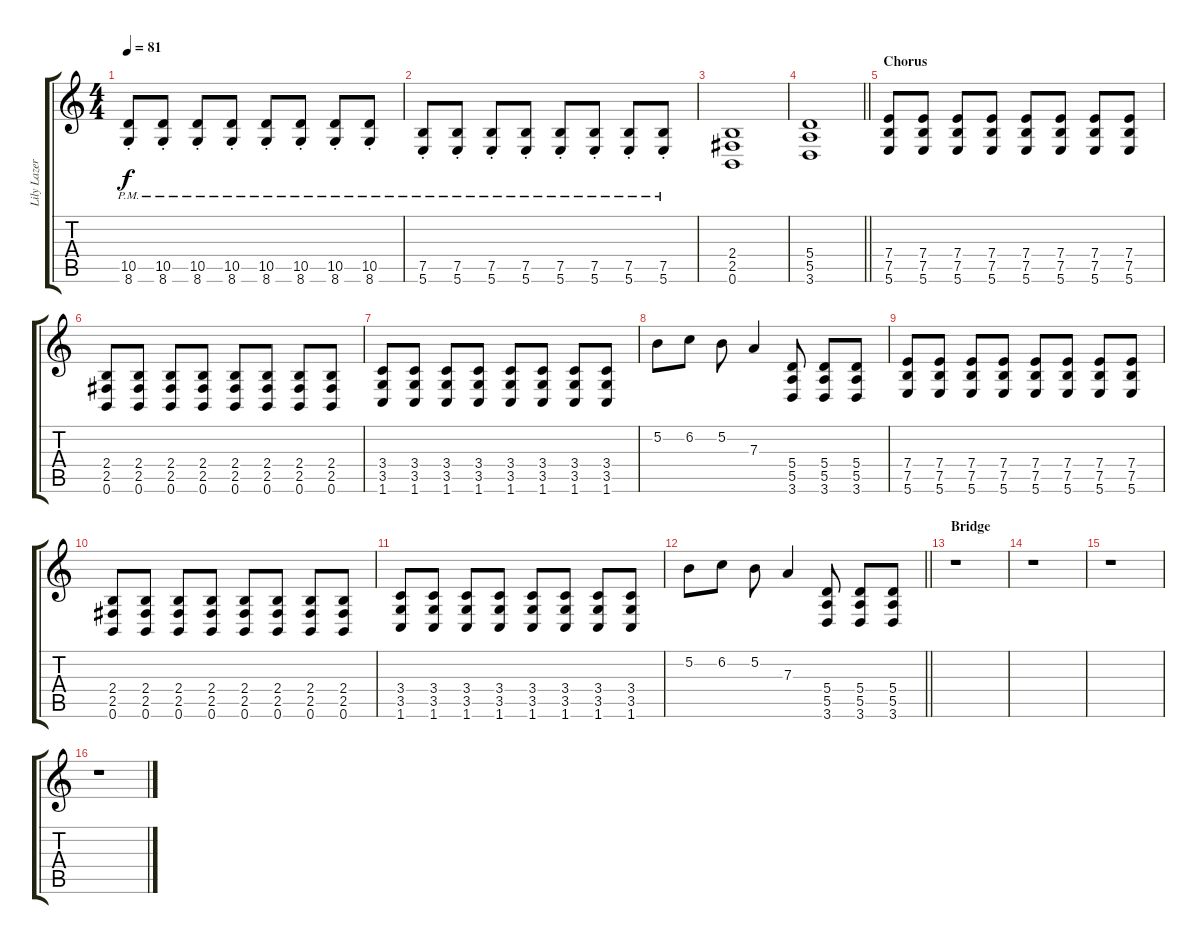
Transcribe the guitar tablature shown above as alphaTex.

\track ("Lily Lazer (Guitar)" "Lily Lazer") {instrument distortionguitar}
\staff {score tabs}
\tuning (B3 Gb3 D3 A2 E2 B1) {hide}
\ts (4 4)
\tempo 81
\clef g2
\ks c
(10.5{pm st} 8.6{pm st}).8{dy f} (10.5{pm st} 8.6{pm st}).8 (10.5{pm st} 8.6{pm st}).8 (10.5{pm st} 8.6{pm st}).8 (10.5{pm st} 8.6{pm st}).8 (10.5{pm st} 8.6{pm st}).8 (10.5{pm st} 8.6{pm st}).8 (10.5{pm st} 8.6{pm st}).8 |
(7.5{pm st} 5.6{pm st}).8 (7.5{pm st} 5.6{pm st}).8 (7.5{pm st} 5.6{pm st}).8 (7.5{pm st} 5.6{pm st}).8 (7.5{pm st} 5.6{pm st}).8 (7.5{pm st} 5.6{pm st}).8 (7.5{pm st} 5.6{pm st}).8 (7.5{pm st} 5.6{pm st}).8 |
(2.4 2.5 0.6).1 |
\barLineRight lightlight
(5.4 5.5 3.6).1 |
\section ("" "Chorus")
(7.4 7.5 5.6).8 (7.4 7.5 5.6).8 (7.4 7.5 5.6).8 (7.4 7.5 5.6).8 (7.4 7.5 5.6).8 (7.4 7.5 5.6).8 (7.4 7.5 5.6).8 (7.4 7.5 5.6).8 |
(2.4 2.5 0.6).8 (2.4 2.5 0.6).8 (2.4 2.5 0.6).8 (2.4 2.5 0.6).8 (2.4 2.5 0.6).8 (2.4 2.5 0.6).8 (2.4 2.5 0.6).8 (2.4 2.5 0.6).8 |
(3.4 3.5 1.6).8 (3.4 3.5 1.6).8 (3.4 3.5 1.6).8 (3.4 3.5 1.6).8 (3.4 3.5 1.6).8 (3.4 3.5 1.6).8 (3.4 3.5 1.6).8 (3.4 3.5 1.6).8 |
5.2.8 6.2.8 5.2.8 7.3.4 (5.4 5.5 3.6).8 (5.4 5.5 3.6).8 (5.4 5.5 3.6).8 |
(7.4 7.5 5.6).8 (7.4 7.5 5.6).8 (7.4 7.5 5.6).8 (7.4 7.5 5.6).8 (7.4 7.5 5.6).8 (7.4 7.5 5.6).8 (7.4 7.5 5.6).8 (7.4 7.5 5.6).8 |
(2.4 2.5 0.6).8 (2.4 2.5 0.6).8 (2.4 2.5 0.6).8 (2.4 2.5 0.6).8 (2.4 2.5 0.6).8 (2.4 2.5 0.6).8 (2.4 2.5 0.6).8 (2.4 2.5 0.6).8 |
(3.4 3.5 1.6).8 (3.4 3.5 1.6).8 (3.4 3.5 1.6).8 (3.4 3.5 1.6).8 (3.4 3.5 1.6).8 (3.4 3.5 1.6).8 (3.4 3.5 1.6).8 (3.4 3.5 1.6).8 |
\barLineRight lightlight
5.2.8 6.2.8 5.2.8 7.3.4 (5.4 5.5 3.6).8 (5.4 5.5 3.6).8 (5.4 5.5 3.6).8 |
\section ("" "Bridge")
r.1 |
r.1 |
r.1 |
r.1
